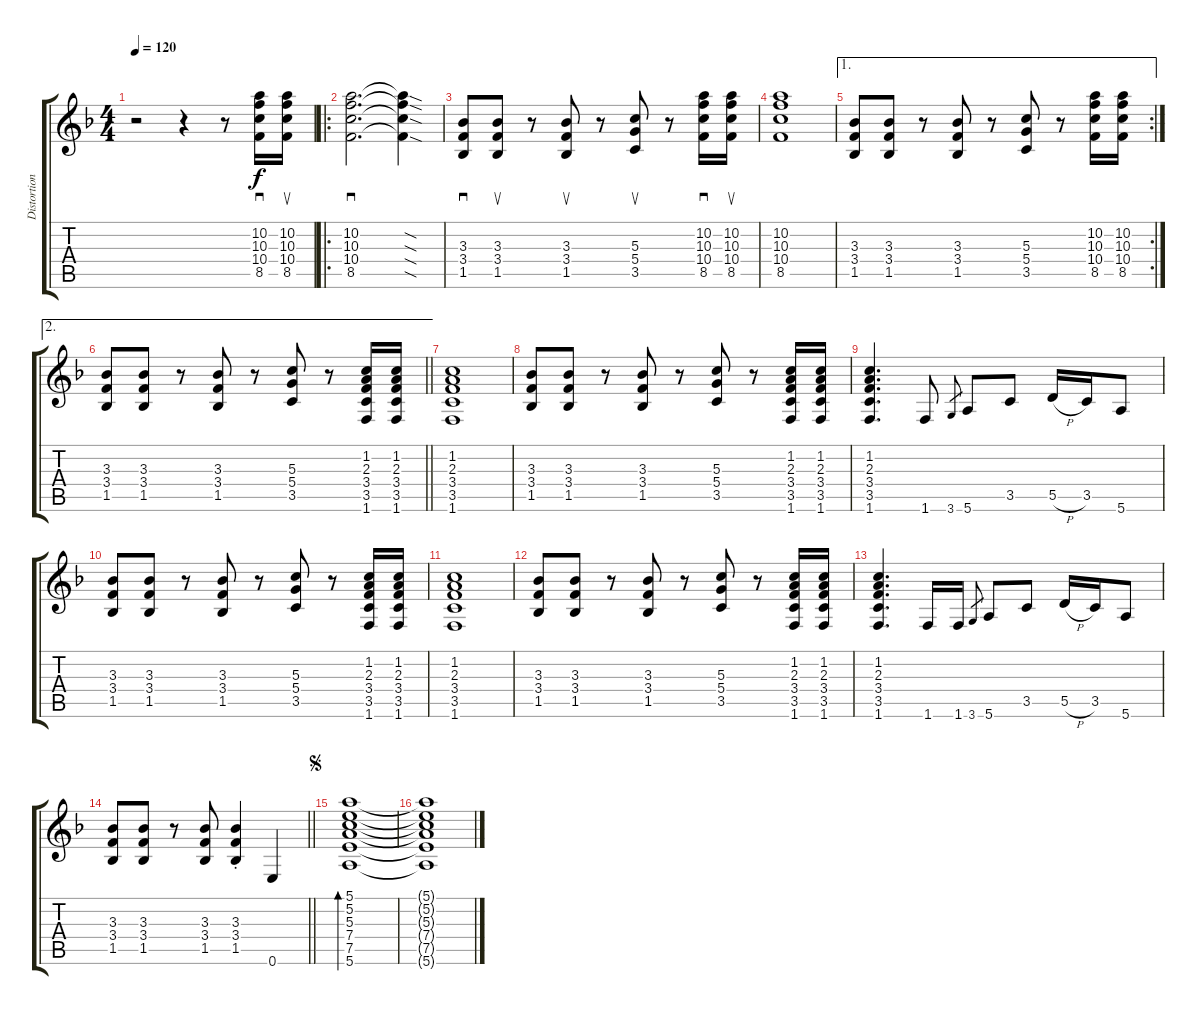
\track ("Distortion Gtr." "Distortion") {instrument distortionguitar}
\staff {score tabs}
\tuning (E4 B3 G3 D3 A2 E2) {hide}
\ts (4 4)
\tempo 120
\clef g2
\ks f
r.2{dy f instrument distortionguitar} r.4 r.8 (10.2 10.3 10.4 8.5).16{sd} (10.2 10.3 10.4 8.5).16{su} |
\ro
(10.2 10.3 10.4 8.5).2{d sd} (10.2{sod t} 10.3{sod t} 10.4{sod t} 8.5{sod t}).4 |
(3.3 3.4 1.5).8{sd} (3.3 3.4 1.5).8{su} r.8 (3.3 3.4 1.5).8{su} r.8 (5.3 5.4 3.5).8{su} r.8 (10.2 10.3 10.4 8.5).16{sd} (10.2 10.3 10.4 8.5).16{su} |
(10.2 10.3 10.4 8.5).1 |
\ae 1
\rc 2
(3.3 3.4 1.5).8 (3.3 3.4 1.5).8 r.8 (3.3 3.4 1.5).8 r.8 (5.3 5.4 3.5).8 r.8 (10.2 10.3 10.4 8.5).16 (10.2 10.3 10.4 8.5).16 |
\ae 2
\barLineRight lightlight
(3.3 3.4 1.5).8 (3.3 3.4 1.5).8 r.8 (3.3 3.4 1.5).8 r.8 (5.3 5.4 3.5).8 r.8 (1.2 2.3 3.4 3.5 1.6).16 (1.2 2.3 3.4 3.5 1.6).16 |
(1.2 2.3 3.4 3.5 1.6).1 |
(3.3 3.4 1.5).8 (3.3 3.4 1.5).8 r.8 (3.3 3.4 1.5).8 r.8 (5.3 5.4 3.5).8 r.8 (1.2 2.3 3.4 3.5 1.6).16 (1.2 2.3 3.4 3.5 1.6).16 |
(1.2 2.3 3.4 3.5 1.6).4{d} 1.6.8 3.6.8{gr} 5.6.8 3.5.8 5.5{h}.16 3.5.16 5.6.8 |
(3.3 3.4 1.5).8 (3.3 3.4 1.5).8 r.8 (3.3 3.4 1.5).8 r.8 (5.3 5.4 3.5).8 r.8 (1.2 2.3 3.4 3.5 1.6).16 (1.2 2.3 3.4 3.5 1.6).16 |
(1.2 2.3 3.4 3.5 1.6).1 |
(3.3 3.4 1.5).8 (3.3 3.4 1.5).8 r.8 (3.3 3.4 1.5).8 r.8 (5.3 5.4 3.5).8 r.8 (1.2 2.3 3.4 3.5 1.6).16 (1.2 2.3 3.4 3.5 1.6).16 |
(1.2 2.3 3.4 3.5 1.6).4{d} 1.6.16 1.6.16 3.6.8{gr} 5.6.8 3.5.8 5.5{h}.16 3.5.16 5.6.8 |
\barLineRight lightlight
(3.3 3.4 1.5).8 (3.3 3.4 1.5).8 r.8 (3.3 3.4 1.5).8 (3.3{st} 3.4{st} 1.5{st}).4 0.6.4 |
\jump segno
(5.1 5.2 5.3 7.4 7.5 5.6).1{bd 30} |
(5.1{t} 5.2{t} 5.3{t} 7.4{t} 7.5{t} 5.6{t}).1
